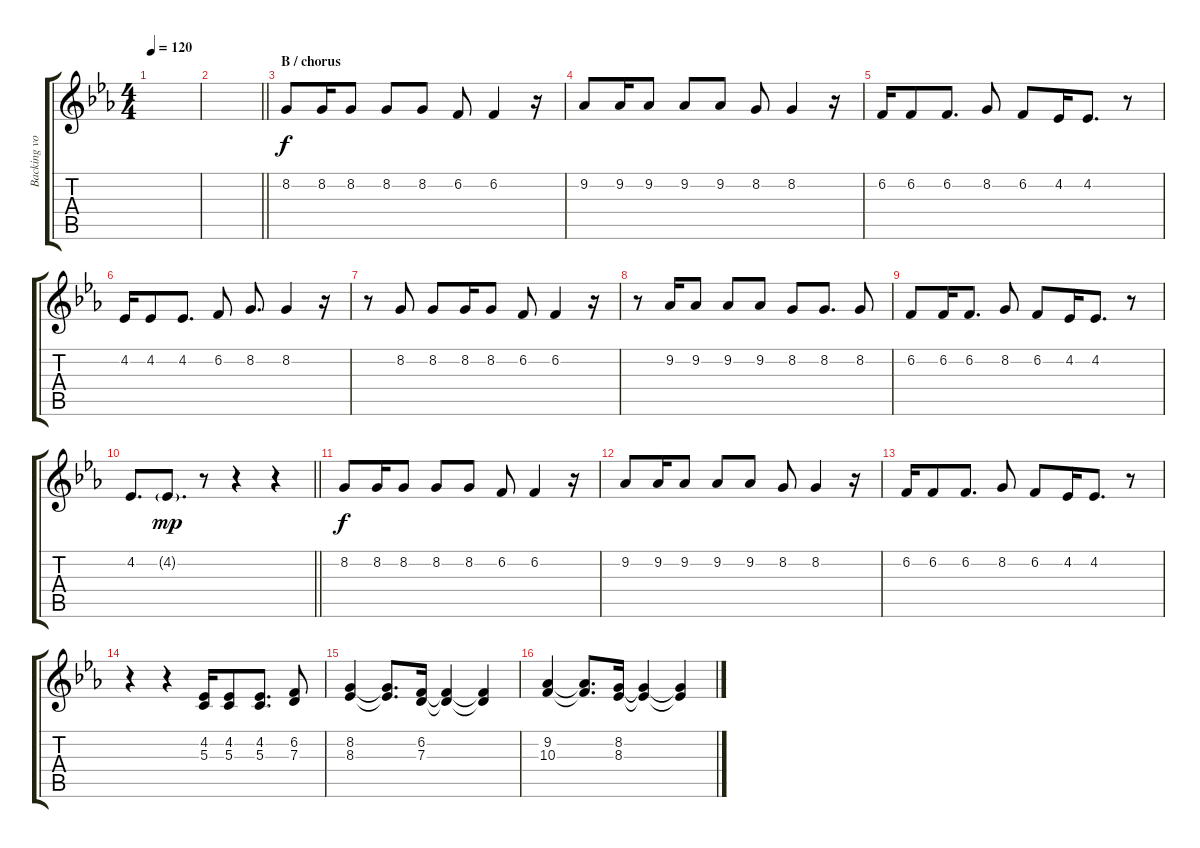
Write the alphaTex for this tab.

\track ("Backing vocals" "Backing vo") {instrument lead2sawtooth}
\staff {score tabs}
\tuning (E4 B3 G3 D3 A2 E2) {hide}
\ts (4 4)
\tempo 120
\clef g2
\ks cminor
|
\barLineRight lightlight
|
\section ("" "B / chorus")
8.2.8 8.2.16 8.2.8 8.2.8 8.2.8 6.2.8 6.2.4 r.16 |
9.2.8 9.2.16 9.2.8 9.2.8 9.2.8 8.2.8 8.2.4 r.16 |
6.2.16 6.2.8 6.2.8{d} 8.2.8 6.2.8 4.2.16 4.2.8{d} r.8 |
4.2.16 4.2.8 4.2.8{d} 6.2.8 8.2.8{d} 8.2.4 r.16 |
r.8 8.2.8 8.2.8 8.2.16 8.2.8 6.2.8 6.2.4 r.16 |
r.8 9.2.16 9.2.8 9.2.8 9.2.8 8.2.8 8.2.8{d} 8.2.8 |
6.2.8 6.2.16 6.2.8{d} 8.2.8 6.2.8 4.2.16 4.2.8{d} r.8 |
\barLineRight lightlight
4.2.8{d} 4.2{g}.8{d dy mp} r.8 r.4 r.4 |
\section ("" "")
8.2.8{dy f} 8.2.16 8.2.8 8.2.8 8.2.8 6.2.8 6.2.4 r.16 |
9.2.8 9.2.16 9.2.8 9.2.8 9.2.8 8.2.8 8.2.4 r.16 |
6.2.16 6.2.8 6.2.8{d} 8.2.8 6.2.8 4.2.16 4.2.8{d} r.8 |
r.4 r.4 (4.2 5.3).16 (4.2 5.3).8 (4.2 5.3).8{d} (6.2 7.3).8 |
(8.2 8.3).4 (8.2{t} 8.3{t}).8{d} (6.2 7.3).16 (6.2{t} 7.3{t}).4 (6.2{t} 7.3{t}).4 |
(9.2 10.3).4 (9.2{t} 10.3{t}).8{d} (8.2 8.3).16 (8.2{t} 8.3{t}).4 (8.2{t} 8.3{t}).4
